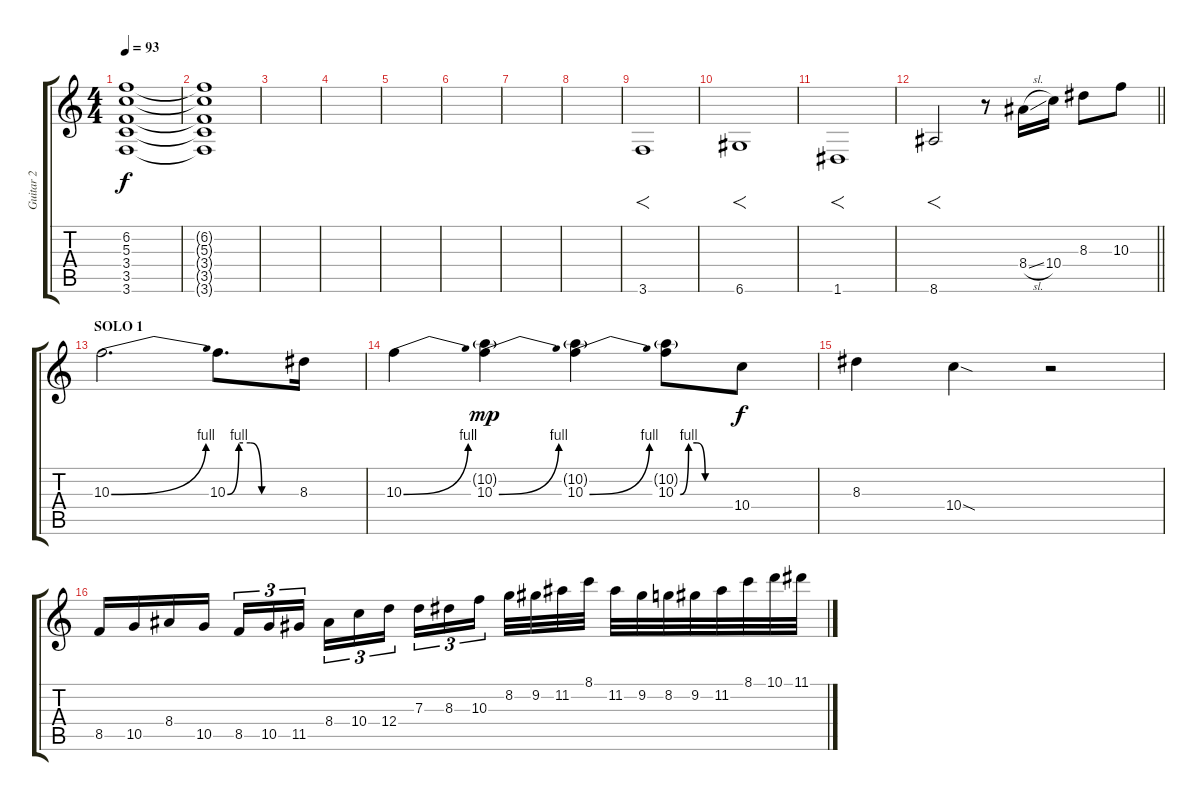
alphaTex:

\track ("Guitar 2" "Guitar 2") {instrument distortionguitar}
\staff {score tabs}
\tuning (E4 B3 G3 D3 A2 D2) {hide}
\ts (4 4)
\section ("" "")
\tempo 93
\clef g2
\ks c
(6.2{t} 5.3{t} 3.4{t} 3.5{t} 3.6{t}).1{dy f} |
(6.2{t} 5.3{t} 3.4{t} 3.5{t} 3.6{t}).1{volume 0} |
|
|
|
|
|
|
3.6.1{f balance 8} |
6.6.1{f} |
1.6.1{f} |
\barLineRight lightlight
8.6.2{f} r.8{balance 8} 8.4{sl}.16 10.4.16 8.3.8 10.3.8 |
\section ("" "SOLO 1")
10.3{be (bend 0 0 60 4)}.2{d} 10.3{be (custom 0 0 10 4 20 4 30 0 60 0)}.8{d} 8.3.16 |
10.3{be (bend 0 0 60 4)}.4 (10.2{g} 10.3{be (bend 0 0 60 4)}).4{dy mp} (10.2{g} 10.3{be (bend 0 0 60 4)}).4 (10.2{g} 10.3{be (custom 0 0 10 4 20 4 30 0 60 0)}).8 10.4.8{dy f} |
8.3.4 10.4{sod}.4 r.2 |
8.5.16 10.5.16 8.4.16 10.5.16 8.5.16{tu (3 2)} 10.5.16{tu (3 2)} 11.5.16{tu (3 2) beam splitsecondary} 8.4.16{tu (3 2)} 10.4.16{tu (3 2)} 12.4.16{tu (3 2)} 7.3.16{tu (3 2)} 8.3.16{tu (3 2)} 10.3.16{tu (3 2) beam splitsecondary} 8.2.32 9.2.32 11.2.32 8.1.32 11.2.32 9.2.32 8.2.32 9.2.32 11.2.32 8.1.32 10.1.32 11.1.32
